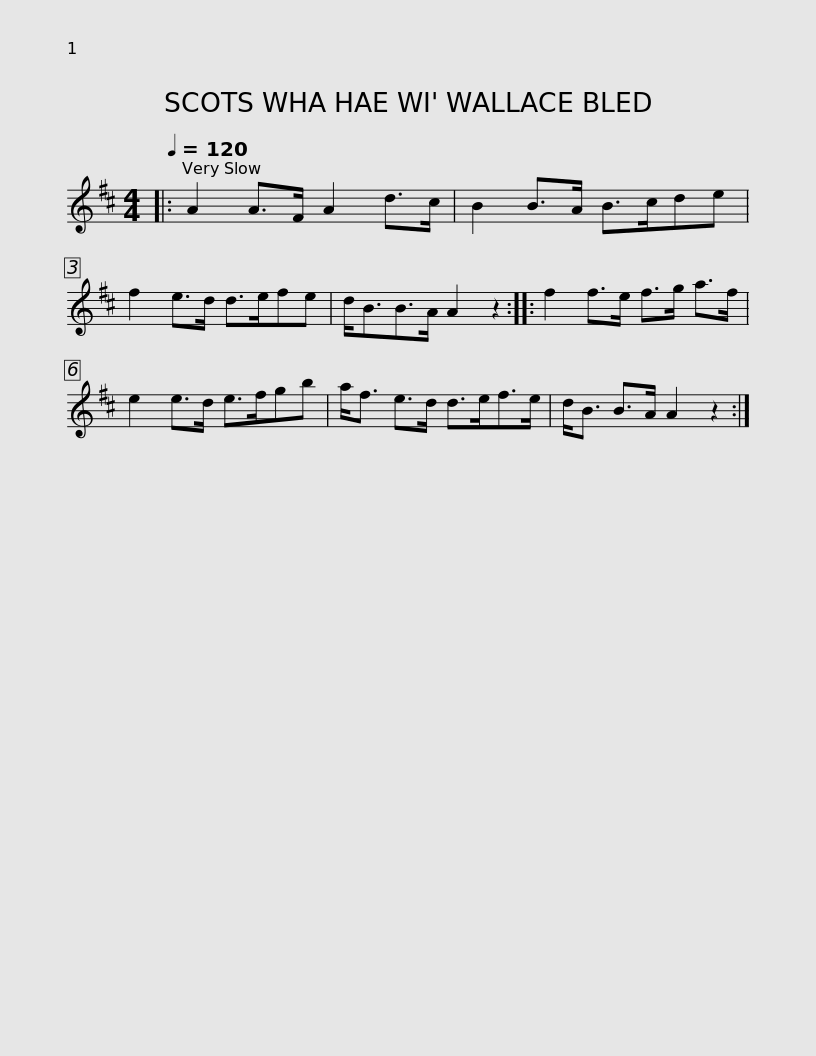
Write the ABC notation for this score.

X:1
L:1/8
Q:1/4=120
M:4/4
I:linebreak $
K:D
V:1 treble
V:1
|: A2 A>F A2 d>c | B2 B>A B>cde | f2 e>d d>efe | d<BB>A A2 z2 :: f2 f>e f>g a>f |$ %5
 e2 e>d e>fgb | a<f e>d d>ef>e | d<B B>A A2 z2 :| %8
